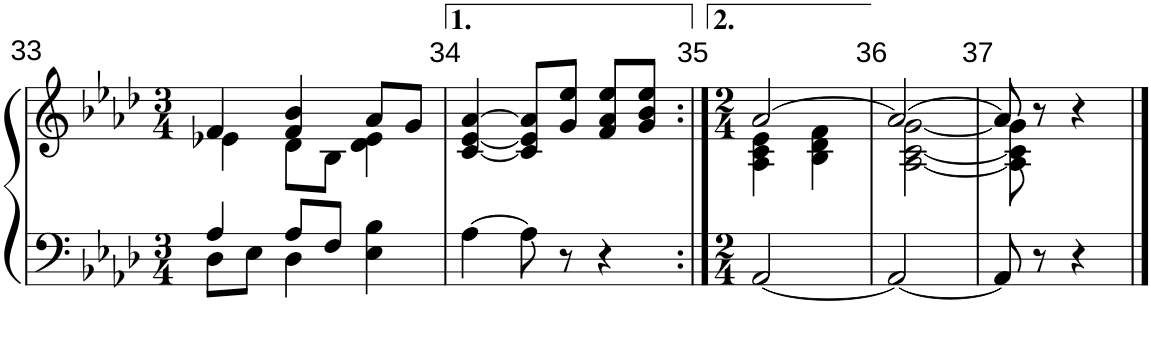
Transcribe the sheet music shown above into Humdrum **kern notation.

**kern	**kern
*part1	*part1
*staff2	*staff1
*I"Piano	*
*I'Pia.	*
!!LO:PB:g=z
*clefF4	*clefG2
*k[b-e-a-d-]	*k[b-e-a-d-]
*M3/4	*M3/4
=33	=33
*^	*^
4A-/	8D-\L	4f/	4e-X\
.	8E-\J	.	.
8A-/L	4D-\	4f/ 4b-/	8d-\L
8F/J	.	.	8B-\J
4E-\ 4B-\	4ryy	8a-/L	4d-\ 4e-\
.	.	8g/J	.
*v	*v	*	*
*	*v	*v
=34	=34
[4A-\	[4c/ [4e-/ [4a-/
8A-\]	8c/] 8e-/] 8a-/]L
8r	8g/ 8ee-/J
4r	8f/ 8a-/ 8ee-/L
.	8g/ 8b-/ 8ee-/J
=35:|!	=35:|!
*M2/4	*M2/4
*	*^
[2AA-/	[2a-/	4A-\ 4c\ 4e-\
.	.	4B-\ 4d-\ 4f\
=36	=36	=36
2AA-/_	2a-/_	[2A-\ [2c\ [2g\
=37	=37	=37
8AA-/]	8a-/]	8A-\] 8c\] 8g\]
8r	8r	4.ryy
4r	4r	.
*	*v	*v
==	==
*-	*-
